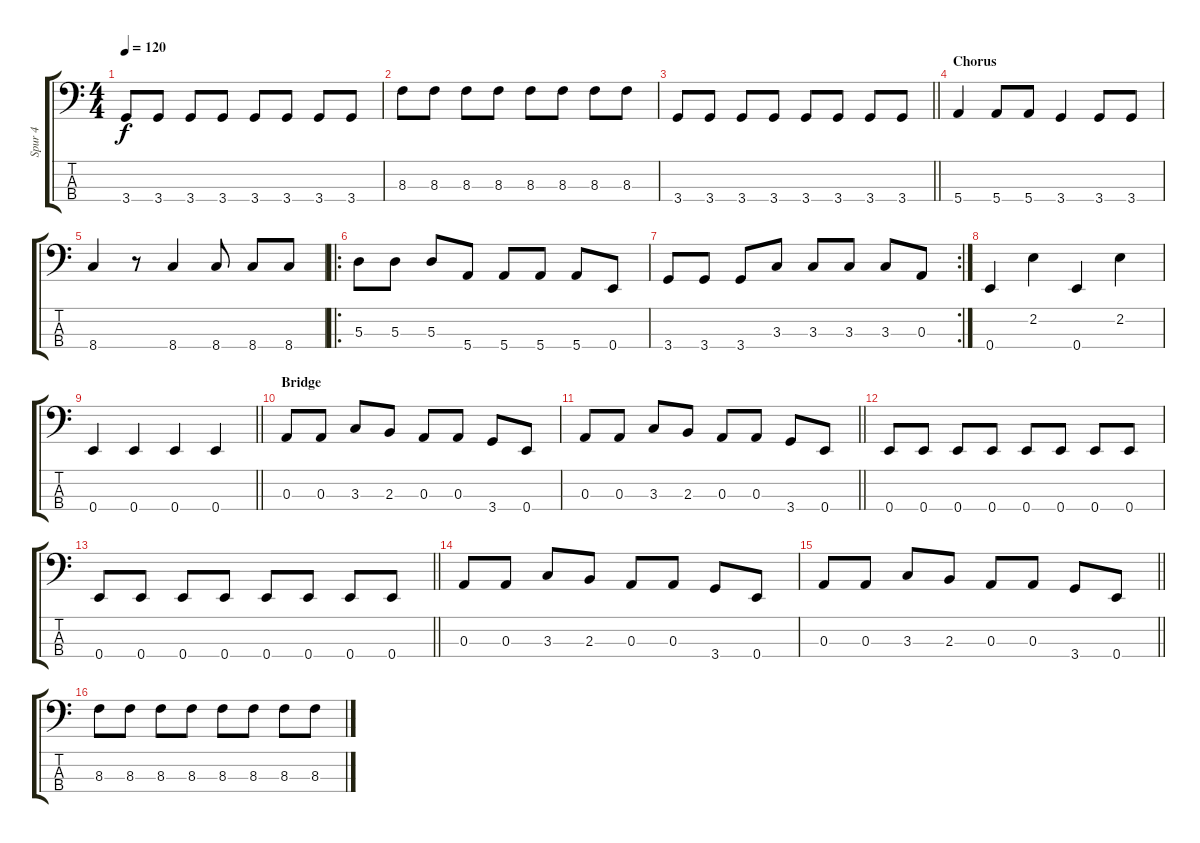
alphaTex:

\track ("Spur 4" "Spur 4") {instrument electricbasspick}
\staff {score tabs}
\tuning (G2 D2 A1 E1) {hide}
\ts (4 4)
\tempo 120
\clef f4
\ks c
3.4.8{dy f} 3.4.8 3.4.8 3.4.8 3.4.8 3.4.8 3.4.8 3.4.8 |
8.3.8 8.3.8 8.3.8 8.3.8 8.3.8 8.3.8 8.3.8 8.3.8 |
\barLineRight lightlight
3.4.8 3.4.8 3.4.8 3.4.8 3.4.8 3.4.8 3.4.8 3.4.8 |
\section ("" "Chorus")
5.4.4 5.4.8 5.4.8 3.4.4 3.4.8 3.4.8 |
8.4.4 r.8 8.4.4 8.4.8 8.4.8 8.4.8 |
\ro
5.3.8 5.3.8 5.3.8 5.4.8 5.4.8 5.4.8 5.4.8 0.4.8 |
\rc 2
3.4.8 3.4.8 3.4.8 3.3.8 3.3.8 3.3.8 3.3.8 0.3.8 |
0.4.4 2.2.4 0.4.4 2.2.4 |
\barLineRight lightlight
0.4.4 0.4.4 0.4.4 0.4.4 |
\section ("" "Bridge")
0.3.8 0.3.8 3.3.8 2.3.8 0.3.8 0.3.8 3.4.8 0.4.8 |
\barLineRight lightlight
0.3.8 0.3.8 3.3.8 2.3.8 0.3.8 0.3.8 3.4.8 0.4.8 |
0.4.8 0.4.8 0.4.8 0.4.8 0.4.8 0.4.8 0.4.8 0.4.8 |
\barLineRight lightlight
0.4.8 0.4.8 0.4.8 0.4.8 0.4.8 0.4.8 0.4.8 0.4.8 |
0.3.8 0.3.8 3.3.8 2.3.8 0.3.8 0.3.8 3.4.8 0.4.8 |
\barLineRight lightlight
0.3.8 0.3.8 3.3.8 2.3.8 0.3.8 0.3.8 3.4.8 0.4.8 |
8.3.8 8.3.8 8.3.8 8.3.8 8.3.8 8.3.8 8.3.8 8.3.8
